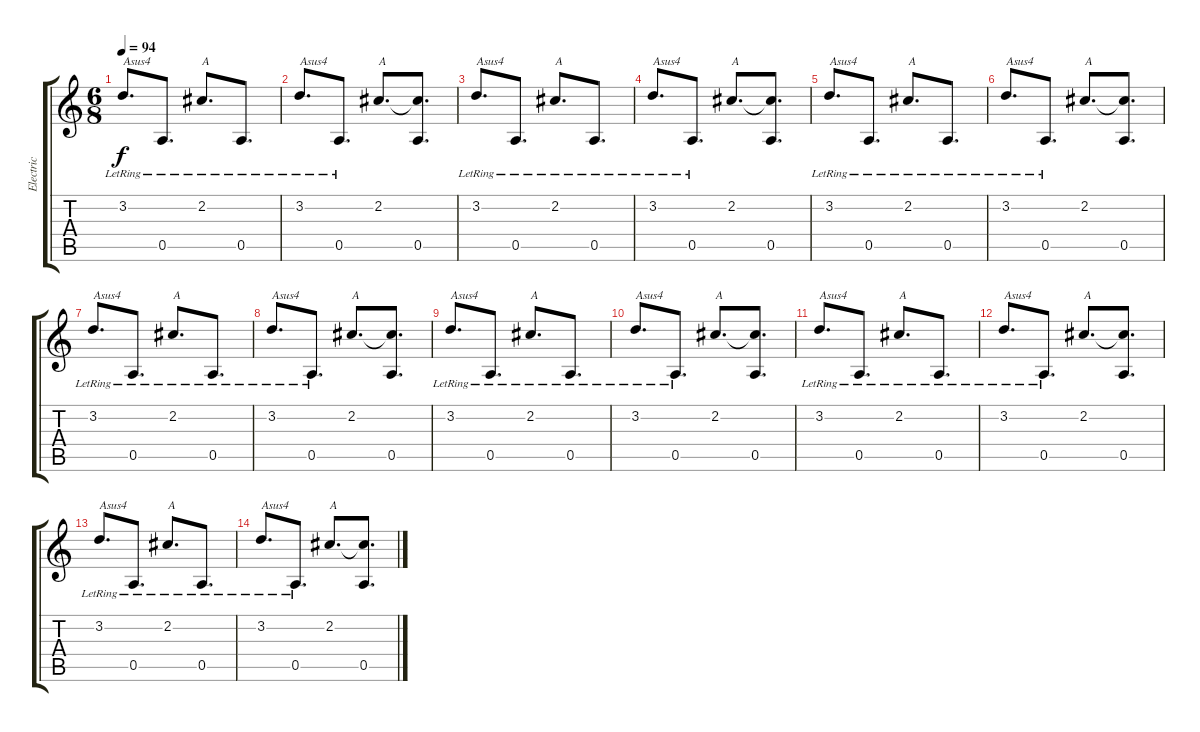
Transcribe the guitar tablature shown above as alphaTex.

\track ("Electric" "Electric") {instrument overdrivenguitar}
\staff {score tabs}
\tuning (E4 B3 G3 D3 A2 E2) {hide}
\ts (6 8)
\tempo 94
\clef g2
\ks c
3.2{lr}.8{d txt "Asus4" dy f} 0.5{lr}.8{d} 2.2{lr}.8{d txt "A"} 0.5{lr}.8{d} |
3.2{lr}.8{d txt "Asus4"} 0.5{lr}.8{d} 2.2.8{d txt "A"} (2.2{t} 0.5).8{d} |
3.2{lr}.8{d txt "Asus4"} 0.5{lr}.8{d} 2.2{lr}.8{d txt "A"} 0.5{lr}.8{d} |
3.2{lr}.8{d txt "Asus4"} 0.5{lr}.8{d} 2.2.8{d txt "A"} (2.2{t} 0.5).8{d} |
3.2{lr}.8{d txt "Asus4"} 0.5{lr}.8{d} 2.2{lr}.8{d txt "A"} 0.5{lr}.8{d} |
3.2{lr}.8{d txt "Asus4"} 0.5{lr}.8{d} 2.2.8{d txt "A"} (2.2{t} 0.5).8{d} |
3.2{lr}.8{d txt "Asus4"} 0.5{lr}.8{d} 2.2{lr}.8{d txt "A"} 0.5{lr}.8{d} |
3.2{lr}.8{d txt "Asus4"} 0.5{lr}.8{d} 2.2.8{d txt "A"} (2.2{t} 0.5).8{d} |
3.2{lr}.8{d txt "Asus4"} 0.5{lr}.8{d} 2.2{lr}.8{d txt "A"} 0.5{lr}.8{d} |
3.2{lr}.8{d txt "Asus4"} 0.5{lr}.8{d} 2.2.8{d txt "A"} (2.2{t} 0.5).8{d} |
3.2{lr}.8{d txt "Asus4"} 0.5{lr}.8{d} 2.2{lr}.8{d txt "A"} 0.5{lr}.8{d} |
3.2{lr}.8{d txt "Asus4"} 0.5{lr}.8{d} 2.2.8{d txt "A"} (2.2{t} 0.5).8{d} |
3.2{lr}.8{d txt "Asus4"} 0.5{lr}.8{d} 2.2{lr}.8{d txt "A"} 0.5{lr}.8{d} |
3.2{lr}.8{d txt "Asus4"} 0.5{lr}.8{d} 2.2.8{d txt "A"} (2.2{t} 0.5).8{d}
